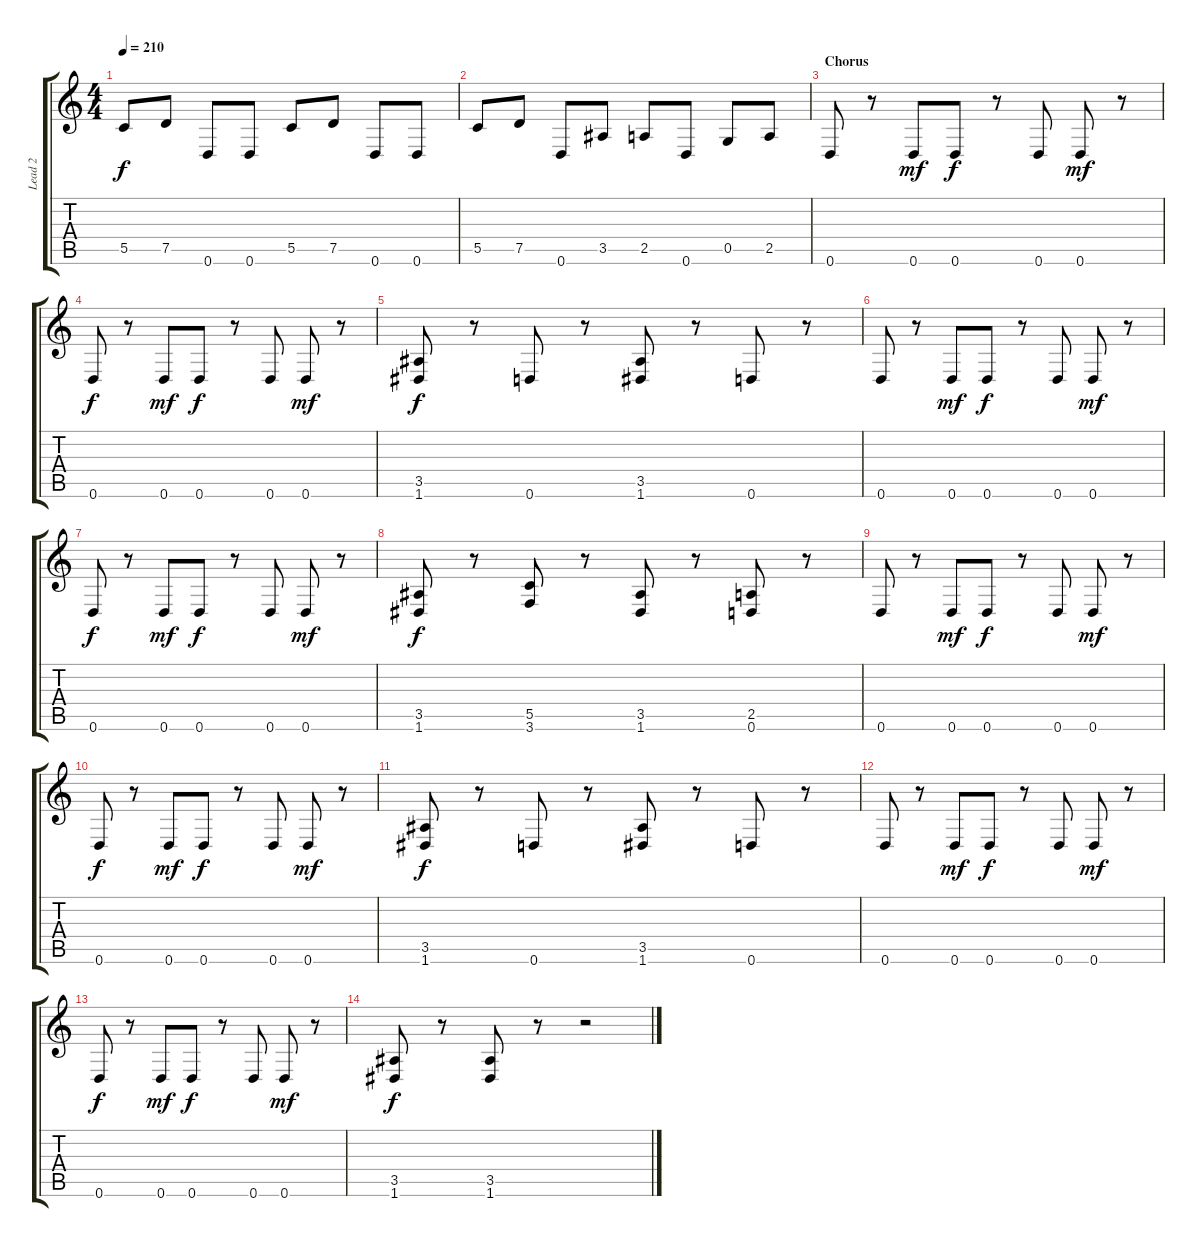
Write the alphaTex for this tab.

\track ("Lead 2" "Lead 2") {instrument overdrivenguitar}
\staff {score tabs}
\tuning (D4 A3 F3 C3 G2 D2) {hide}
\ts (4 4)
\tempo 210
\clef g2
\ks c
5.5.8{dy f} 7.5.8 0.6.8 0.6.8 5.5.8 7.5.8 0.6.8 0.6.8 |
5.5.8 7.5.8 0.6.8 3.5.8 2.5.8 0.6.8 0.5.8 2.5.8 |
\section ("" "Chorus")
0.6.8 r.8 0.6.8{dy mf} 0.6.8{dy f} r.8 0.6.8 0.6.8{dy mf} r.8 |
0.6.8{dy f} r.8 0.6.8{dy mf} 0.6.8{dy f} r.8 0.6.8 0.6.8{dy mf} r.8 |
(3.5 1.6).8{dy f} r.8 0.6.8 r.8 (3.5 1.6).8 r.8 0.6.8 r.8 |
0.6.8 r.8 0.6.8{dy mf} 0.6.8{dy f} r.8 0.6.8 0.6.8{dy mf} r.8 |
0.6.8{dy f} r.8 0.6.8{dy mf} 0.6.8{dy f} r.8 0.6.8 0.6.8{dy mf} r.8 |
(3.5 1.6).8{dy f} r.8 (5.5 3.6).8 r.8 (3.5 1.6).8 r.8 (2.5 0.6).8 r.8 |
0.6.8 r.8 0.6.8{dy mf} 0.6.8{dy f} r.8 0.6.8 0.6.8{dy mf} r.8 |
0.6.8{dy f} r.8 0.6.8{dy mf} 0.6.8{dy f} r.8 0.6.8 0.6.8{dy mf} r.8 |
(3.5 1.6).8{dy f} r.8 0.6.8 r.8 (3.5 1.6).8 r.8 0.6.8 r.8 |
0.6.8 r.8 0.6.8{dy mf} 0.6.8{dy f} r.8 0.6.8 0.6.8{dy mf} r.8 |
0.6.8{dy f} r.8 0.6.8{dy mf} 0.6.8{dy f} r.8 0.6.8 0.6.8{dy mf} r.8 |
(3.5 1.6).8{dy f} r.8 (3.5 1.6).8 r.8 r.2
